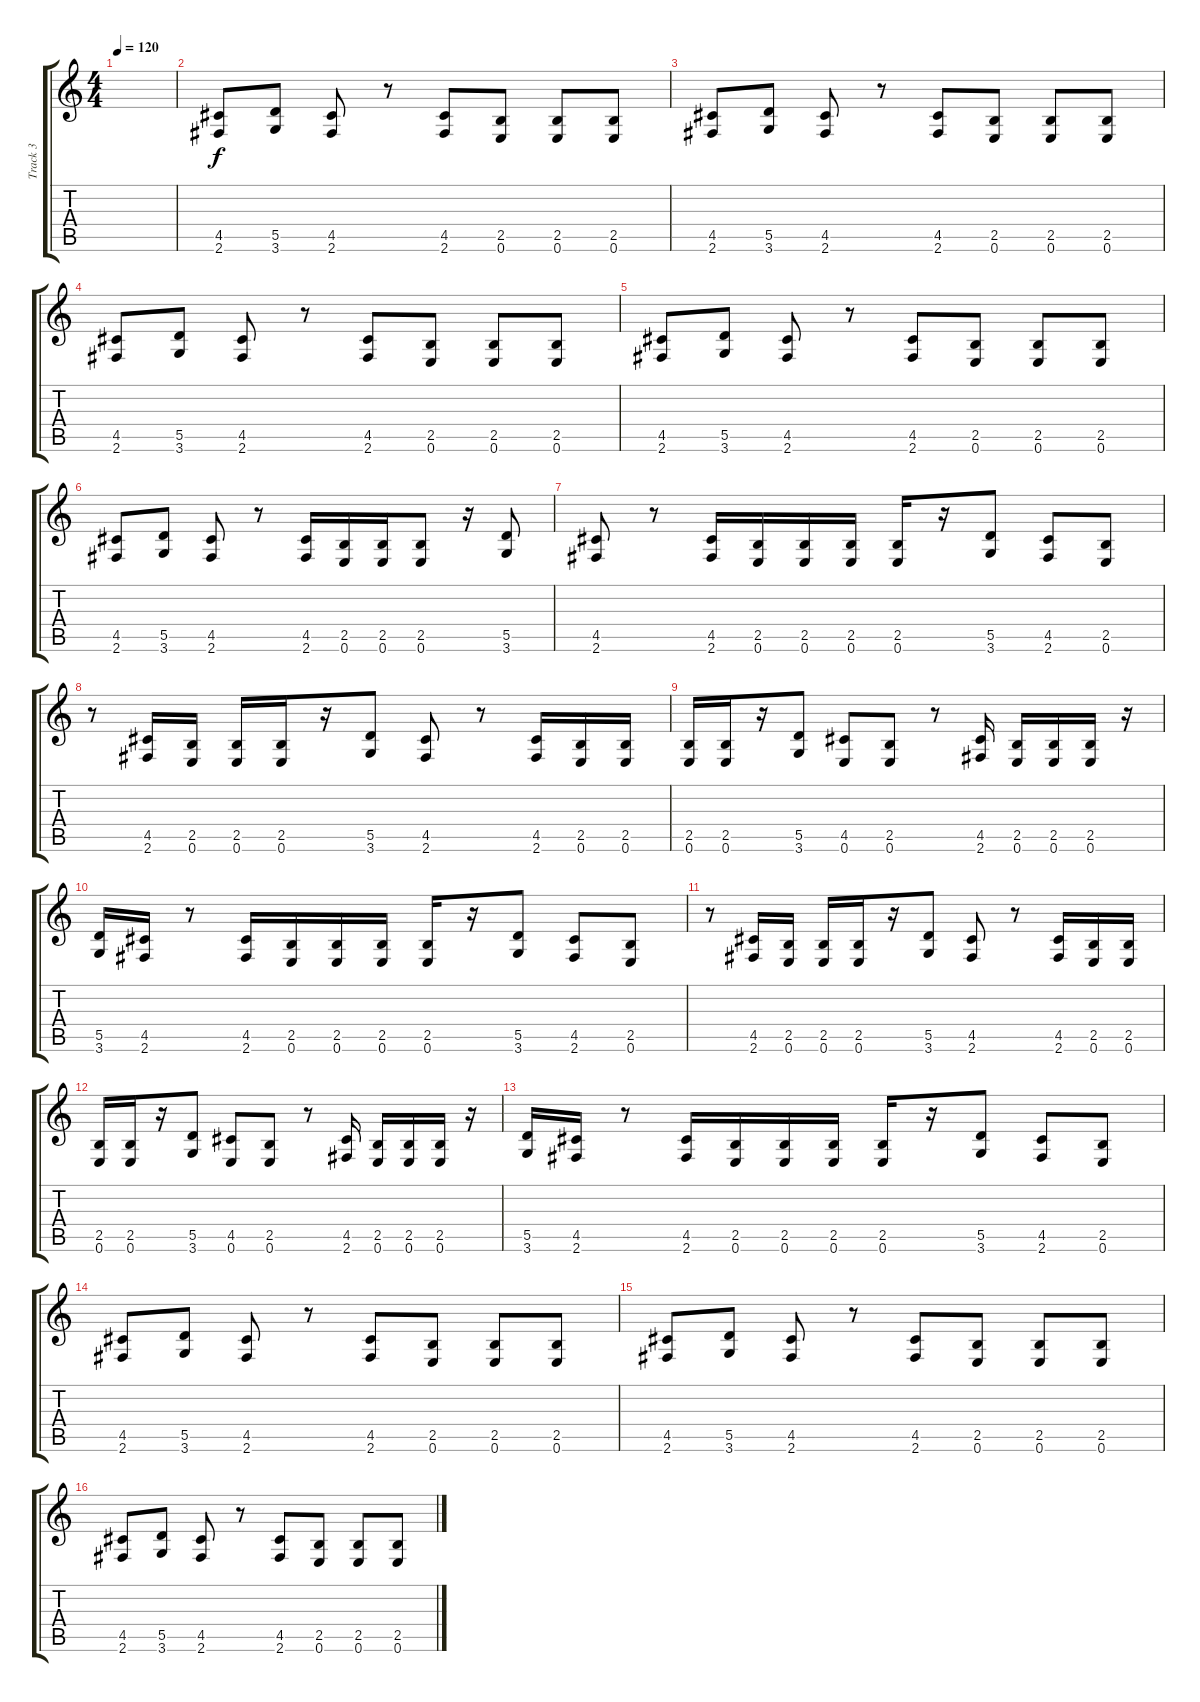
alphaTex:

\track ("Track 3" "Track 3") {instrument distortionguitar}
\staff {score tabs}
\tuning (E4 B3 G3 D3 A2 E2) {hide}
\ts (4 4)
\tempo 120
\clef g2
\ks c
|
(4.5 2.6).8{volume 11} (5.5 3.6).8 (4.5 2.6).8 r.8 (4.5 2.6).8 (2.5 0.6).8 (2.5 0.6).8 (2.5 0.6).8 |
(4.5 2.6).8 (5.5 3.6).8 (4.5 2.6).8 r.8 (4.5 2.6).8 (2.5 0.6).8 (2.5 0.6).8 (2.5 0.6).8 |
(4.5 2.6).8 (5.5 3.6).8 (4.5 2.6).8 r.8 (4.5 2.6).8 (2.5 0.6).8 (2.5 0.6).8 (2.5 0.6).8 |
(4.5 2.6).8 (5.5 3.6).8 (4.5 2.6).8 r.8 (4.5 2.6).8 (2.5 0.6).8 (2.5 0.6).8 (2.5 0.6).8 |
(4.5 2.6).8 (5.5 3.6).8 (4.5 2.6).8 r.8 (4.5 2.6).16 (2.5 0.6).16 (2.5 0.6).16 (2.5 0.6).8 r.16 (5.5 3.6).8 |
(4.5 2.6).8 r.8 (4.5 2.6).16 (2.5 0.6).16 (2.5 0.6).16 (2.5 0.6).16 (2.5 0.6).16 r.16 (5.5 3.6).8 (4.5 2.6).8 (2.5 0.6).8 |
r.8 (4.5 2.6).16 (2.5 0.6).16 (2.5 0.6).16 (2.5 0.6).16 r.16 (5.5 3.6).8 (4.5 2.6).8 r.8 (4.5 2.6).16 (2.5 0.6).16 (2.5 0.6).16 |
(2.5 0.6).16 (2.5 0.6).16 r.16 (5.5 3.6).8 (4.5 0.6).8 (2.5 0.6).8 r.8 (4.5 2.6).16 (2.5 0.6).16 (2.5 0.6).16 (2.5 0.6).16 r.16 |
(5.5 3.6).16 (4.5 2.6).16 r.8 (4.5 2.6).16 (2.5 0.6).16 (2.5 0.6).16 (2.5 0.6).16 (2.5 0.6).16 r.16 (5.5 3.6).8 (4.5 2.6).8 (2.5 0.6).8 |
r.8 (4.5 2.6).16 (2.5 0.6).16 (2.5 0.6).16 (2.5 0.6).16 r.16 (5.5 3.6).8 (4.5 2.6).8 r.8 (4.5 2.6).16 (2.5 0.6).16 (2.5 0.6).16 |
(2.5 0.6).16 (2.5 0.6).16 r.16 (5.5 3.6).8 (4.5 0.6).8 (2.5 0.6).8 r.8 (4.5 2.6).16 (2.5 0.6).16 (2.5 0.6).16 (2.5 0.6).16 r.16 |
(5.5 3.6).16 (4.5 2.6).16 r.8 (4.5 2.6).16 (2.5 0.6).16 (2.5 0.6).16 (2.5 0.6).16 (2.5 0.6).16 r.16 (5.5 3.6).8 (4.5 2.6).8 (2.5 0.6).8 |
(4.5 2.6).8 (5.5 3.6).8 (4.5 2.6).8 r.8 (4.5 2.6).8 (2.5 0.6).8 (2.5 0.6).8 (2.5 0.6).8 |
(4.5 2.6).8 (5.5 3.6).8 (4.5 2.6).8 r.8 (4.5 2.6).8 (2.5 0.6).8 (2.5 0.6).8 (2.5 0.6).8 |
(4.5 2.6).8 (5.5 3.6).8 (4.5 2.6).8 r.8 (4.5 2.6).8 (2.5 0.6).8 (2.5 0.6).8 (2.5 0.6).8
